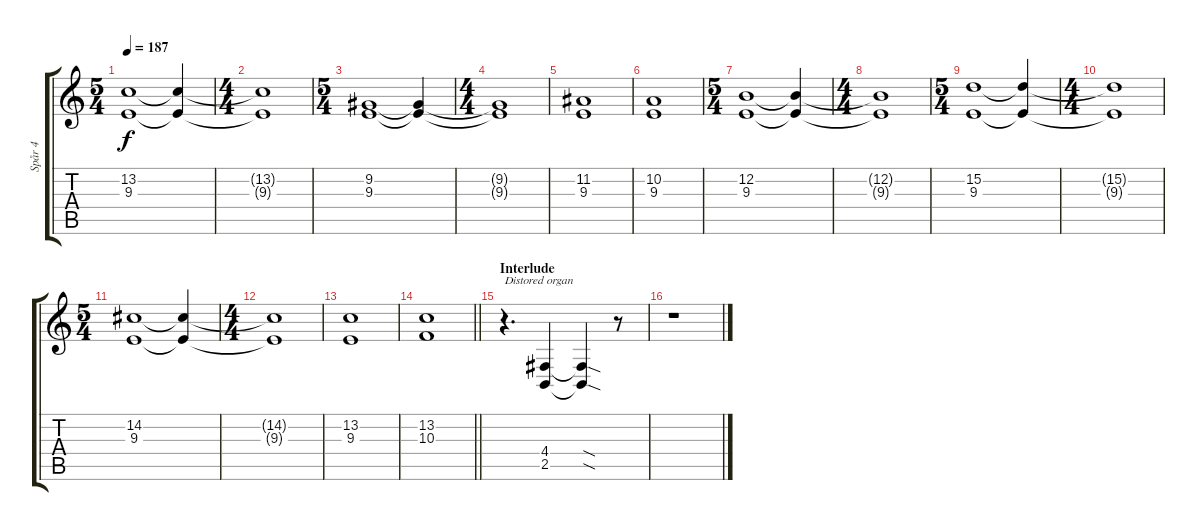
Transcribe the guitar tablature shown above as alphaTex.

\track ("Spår 4" "Spår 4") {instrument stringensemble1}
\staff {score tabs}
\tuning (E4 B3 G3 D3 A2 E2) {hide}
\ts (5 4)
\tempo 187
\clef g2
\ks c
(13.2 9.3).1{dy f} (13.2{t} 9.3{t}).4 |
\ts (4 4)
(13.2{t} 9.3{t}).1 |
\ts (5 4)
(9.2 9.3).1 (9.2{t} 9.3{t}).4 |
\ts (4 4)
(9.2{t} 9.3{t}).1 |
(11.2 9.3).1 |
(10.2 9.3).1 |
\ts (5 4)
(12.2 9.3).1 (12.2{t} 9.3{t}).4 |
\ts (4 4)
(12.2{t} 9.3{t}).1 |
\ts (5 4)
(15.2 9.3).1 (15.2{t} 9.3{t}).4 |
\ts (4 4)
(15.2{t} 9.3{t}).1 |
\ts (5 4)
(14.2 9.3).1 (14.2{t} 9.3{t}).4 |
\ts (4 4)
(14.2{t} 9.3{t}).1 |
(13.2 9.3).1 |
\barLineRight lightlight
(13.2 10.3).1 |
\section ("" "Interlude")
r.4{d txt "Distored organ" instrument distortionguitar} (4.4 2.5).4 (4.4{sod t} 2.5{sod t}).4 r.8 |
r.1
